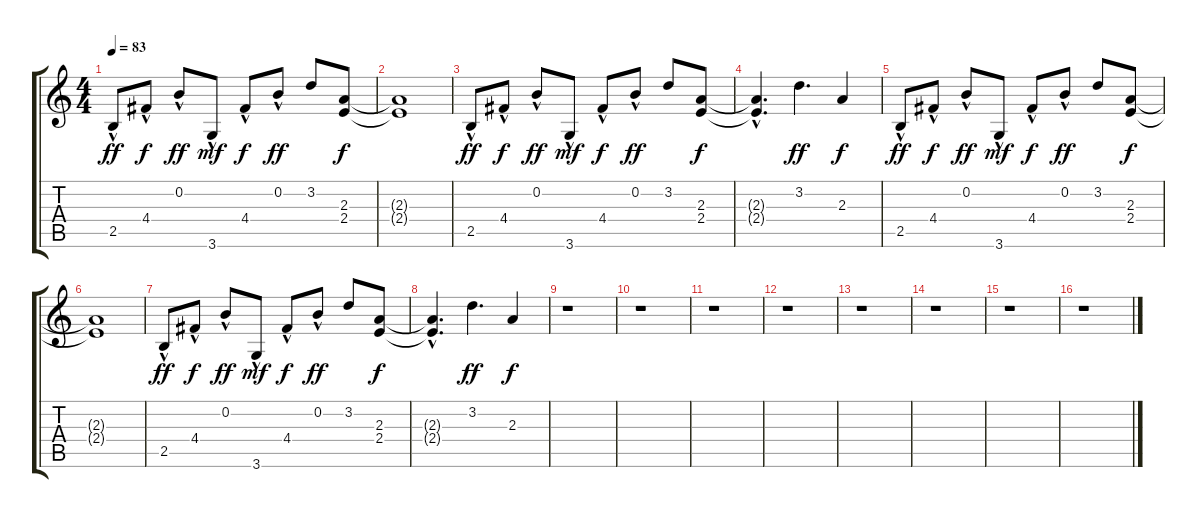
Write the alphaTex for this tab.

\track "" {instrument distortionguitar}
\staff {score tabs}
\tuning (E4 B3 G3 D3 A2 E2) {hide}
\ts (4 4)
\tempo 83
\clef g2
\ks c
2.5{hac}.8{dy ff instrument distortionguitar} 4.4{hac}.8{dy f} 0.2{hac}.8{dy ff} 3.6{hac}.8{dy mf} 4.4{hac}.8{dy f} 0.2{hac}.8{dy ff} 3.2.8 (2.3 2.4).8{dy f} |
(2.3{t} 2.4{t}).1 |
2.5{hac}.8{dy ff} 4.4{hac}.8{dy f} 0.2{hac}.8{dy ff} 3.6{hac}.8{dy mf} 4.4{hac}.8{dy f} 0.2{hac}.8{dy ff} 3.2.8 (2.3 2.4).8{dy f} |
(2.3{hac t} 2.4{t}).4{d} 3.2.4{d dy ff} 2.3.4{dy f} |
2.5{hac}.8{dy ff} 4.4{hac}.8{dy f} 0.2{hac}.8{dy ff} 3.6{hac}.8{dy mf} 4.4{hac}.8{dy f} 0.2{hac}.8{dy ff} 3.2.8 (2.3 2.4).8{dy f} |
(2.3{t} 2.4{t}).1 |
2.5{hac}.8{dy ff} 4.4{hac}.8{dy f} 0.2{hac}.8{dy ff} 3.6{hac}.8{dy mf} 4.4{hac}.8{dy f} 0.2{hac}.8{dy ff} 3.2.8 (2.3 2.4).8{dy f} |
(2.3{hac t} 2.4{t}).4{d} 3.2.4{d dy ff} 2.3.4{dy f} |
r.1 |
r.1 |
r.1 |
r.1 |
r.1 |
r.1 |
r.1 |
r.1
